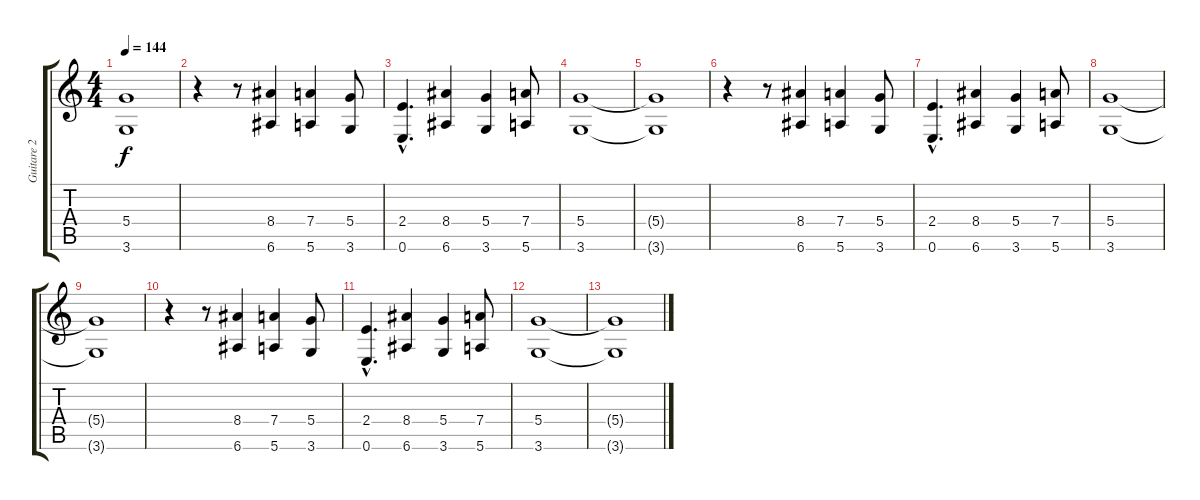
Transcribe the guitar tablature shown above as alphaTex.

\track ("Guitare 2" "Guitare 2") {instrument distortionguitar}
\staff {score tabs}
\tuning (E4 B3 G3 D3 A2 E2) {hide}
\ts (4 4)
\tempo 144
\clef g2
\ks c
(5.4{t} 3.6{t}).1{dy f volume 12} |
r.4{volume 11} r.8 (8.4 6.6).4 (7.4 5.6).4 (5.4 3.6).8 |
(2.4{hac} 0.6{hac}).4{d volume 10} (8.4 6.6).4 (5.4 3.6).4 (7.4 5.6).8 |
(5.4 3.6).1{volume 9} |
(5.4{t} 3.6{t}).1{volume 8} |
r.4{volume 7} r.8 (8.4 6.6).4 (7.4 5.6).4 (5.4 3.6).8 |
(2.4{hac} 0.6{hac}).4{d volume 6} (8.4 6.6).4 (5.4 3.6).4 (7.4 5.6).8 |
(5.4 3.6).1{volume 5} |
(5.4{t} 3.6{t}).1{volume 4} |
r.4{volume 3} r.8 (8.4 6.6).4 (7.4 5.6).4 (5.4 3.6).8 |
(2.4{hac} 0.6{hac}).4{d volume 2} (8.4 6.6).4 (5.4 3.6).4 (7.4 5.6).8 |
(5.4 3.6).1{volume 1} |
(5.4{t} 3.6{t}).1{volume 0}
